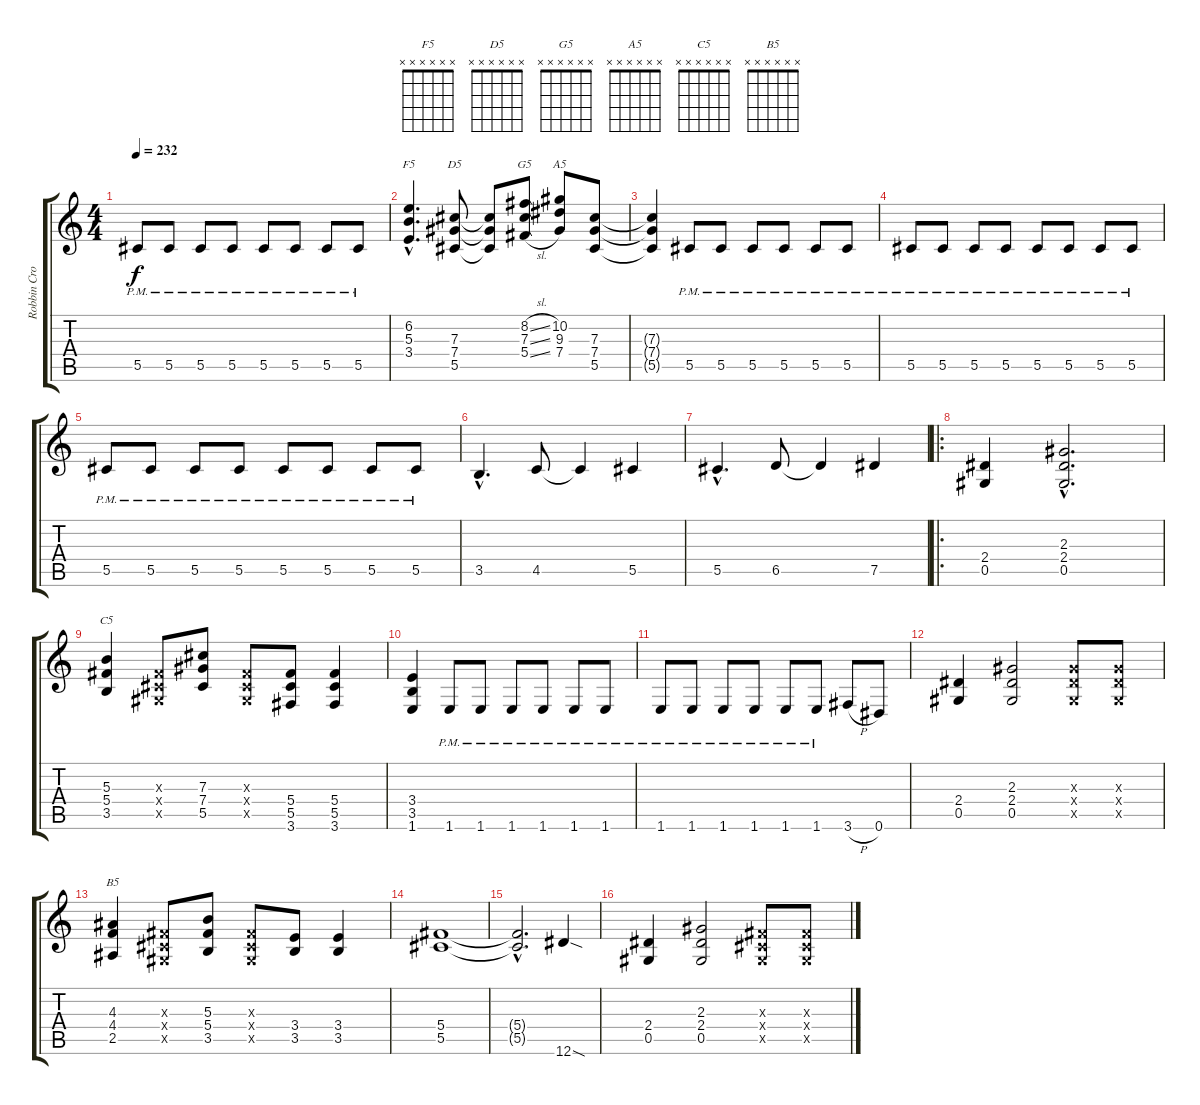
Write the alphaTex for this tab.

\track ("Robbin Crosby \"The King\" (R.I.P)" "Robbin Cro") {instrument distortionguitar}
\staff {score tabs}
\tuning (Eb4 Bb3 Gb3 Db3 Ab2 Eb2) {hide}
\chord ("F5" x x x x x x)
\chord ("D5" x x x x x x)
\chord ("G5" x x x x x x)
\chord ("A5" x x x x x x)
\chord ("C5" x x x x x x)
\chord ("B5" x x x x x x)
\ts (4 4)
\tempo 232
\clef g2
\ks c
5.5{pm}.8{dy f} 5.5{pm}.8 5.5{pm}.8 5.5{pm}.8 5.5{pm}.8 5.5{pm}.8 5.5{pm}.8 5.5{pm}.8 |
(6.2{hac} 5.3{hac} 3.4{hac}).4{d ch "F5"} (7.3 7.4 5.5).8{ch "D5"} (7.3{t} 7.4{t} 5.5{t}).8 (8.2{sl} 7.3{sl} 5.4{sl}).8{ch "G5"} (10.2 9.3 7.4).8{ch "A5"} (7.3 7.4 5.5).8 |
(7.3{t} 7.4{t} 5.5{t}).4 5.5{pm}.8 5.5{pm}.8 5.5{pm}.8 5.5{pm}.8 5.5{pm}.8 5.5{pm}.8 |
5.5{pm}.8 5.5{pm}.8 5.5{pm}.8 5.5{pm}.8 5.5{pm}.8 5.5{pm}.8 5.5{pm}.8 5.5{pm}.8 |
5.5{pm}.8 5.5{pm}.8 5.5{pm}.8 5.5{pm}.8 5.5{pm}.8 5.5{pm}.8 5.5{pm}.8 5.5{pm}.8 |
3.5{hac}.4{d} 4.5.8 4.5{t}.4 5.5.4 |
5.5{hac}.4{d} 6.5.8 6.5{t}.4 7.5.4 |
\ro
(2.4 0.5).4 (2.3{hac} 2.4{hac} 0.5{hac}).2{d} |
(5.3 5.4 3.5).4{ch "C5"} (0.3{x} 0.4{x} 0.5{x}).8 (7.3 7.4 5.5).8 (0.3{x} 0.4{x} 0.5{x}).8 (5.4 5.5 3.6).8 (5.4 5.5 3.6).4 |
(3.4 3.5 1.6).4 1.6{pm}.8 1.6{pm}.8 1.6{pm}.8 1.6{pm}.8 1.6{pm}.8 1.6{pm}.8 |
1.6{pm}.8 1.6{pm}.8 1.6{pm}.8 1.6{pm}.8 1.6{pm}.8 1.6{pm}.8 3.6{h}.8 0.6.8 |
(2.4 0.5).4 (2.3 2.4 0.5).2 (2.3{x} 2.4{x} 0.5{x}).8 (2.3{x} 2.4{x} 0.5{x}).8 |
(4.3 4.4 2.5).4{ch "B5"} (0.3{x} 0.4{x} 0.5{x}).8 (5.3 5.4 3.5).8 (0.3{x} 0.4{x} 0.5{x}).8 (3.4 3.5).8 (3.4 3.5).4 |
(5.4 5.5).1 |
(5.4{hac t} 5.5{hac t}).2{d} 12.6{sod}.4 |
(2.4 0.5).4 (2.3 2.4 0.5).2 (0.3{x} 0.4{x} 0.5{x}).8 (0.3{x} 0.4{x} 0.5{x}).8
